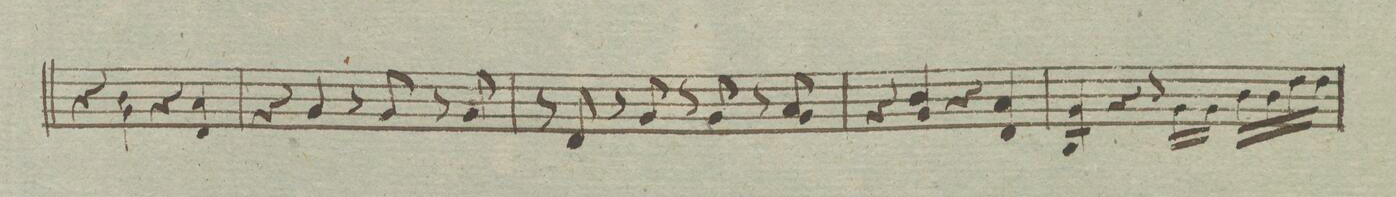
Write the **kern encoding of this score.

**kern	**dynam
*I"Violino. 2do	*
*clefG2	*
*k[]	*
*met(c|)	*
*M2/2	*
4r	.
4g\ 4b\	.
4r	.
4d/ 4a/	.
=49	=49
4r	.
4g/	.
8r	.
8g/	.
8r	.
8g/	.
=50	=50
8r	.
8d/	.
8r	.
8g/	.
8r	.
8g/	.
8r	.
8g/ 8a/	.
=51	=51
4r	.
4g/ 4b/	.
4r	.
4d/ 4a/	.
=52	=52
4B/ 4g/	.
4r	.
8r	.
*Xtremolo	*
16gLL\	.
16g/JJ	.
16b\LL	.
16b\	.
16dd\	.
16dd\JJ	.
=53	=53
*-	*-
